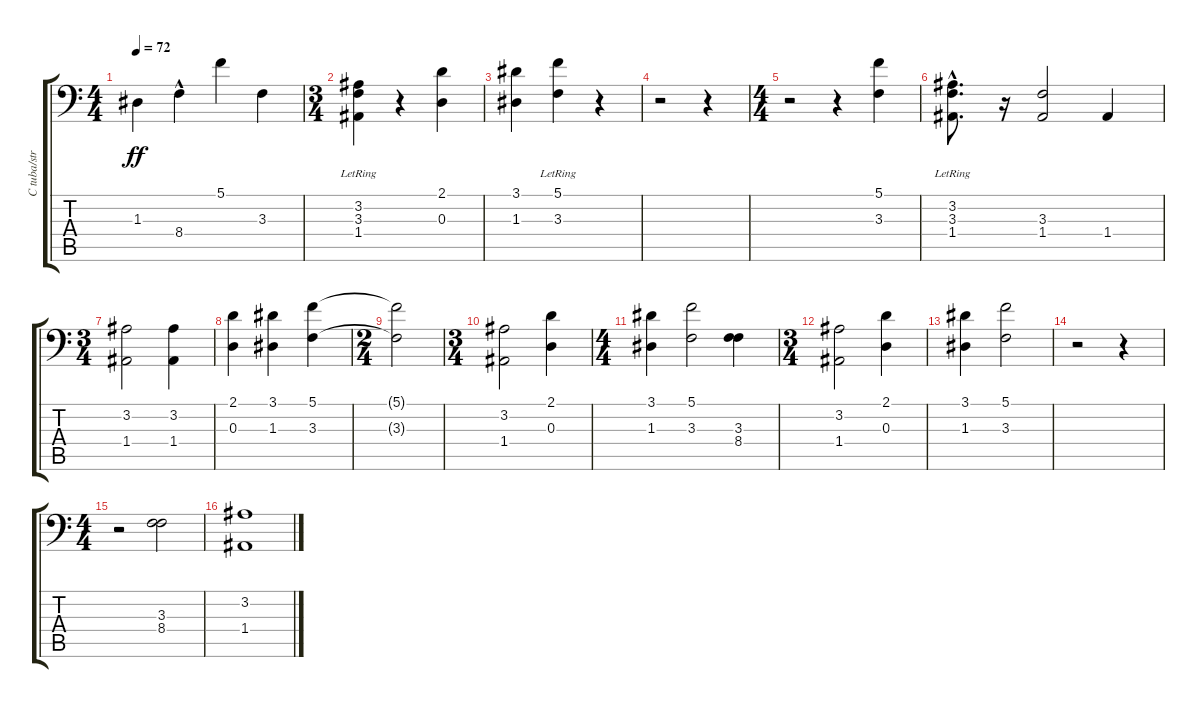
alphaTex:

\track ("C tuba/string bass" "C tuba/str") {instrument electricbassfinger}
\staff {score tabs}
\tuning (C3 G2 D2 A1 E1 B0) {hide}
\ts (4 4)
\tempo 72
\clef f4
\ks c
1.3.4{dy ff} 8.4{hac}.4 5.1.4 3.3.4 |
\ts (3 4)
(3.2{lr} 3.3 1.4).4 r.4 (2.1 0.3).4 |
(3.1 1.3).4 (5.1{lr} 3.3).4 r.4 |
r.2 r.4 |
\ts (4 4)
r.2 r.4 (5.1 3.3).4 |
(3.2{lr} 3.3{hac} 1.4{hac}).8{d} r.16 (3.3 1.4).2 1.4.4 |
\ts (3 4)
(3.2 1.4).2 (3.2 1.4).4 |
(2.1 0.3).4 (3.1 1.3).4 (5.1 3.3).4 |
\ts (2 4)
(5.1{t} 3.3{t}).2 |
\ts (3 4)
(3.2 1.4).2 (2.1 0.3).4 |
\ts (4 4)
(3.1 1.3).4 (5.1 3.3).2 (3.3 8.4).4 |
\ts (3 4)
(3.2 1.4).2 (2.1 0.3).4 |
(3.1 1.3).4 (5.1 3.3).2 |
r.2 r.4 |
\ts (4 4)
r.2 (3.3 8.4).2 |
(3.2 1.4).1
